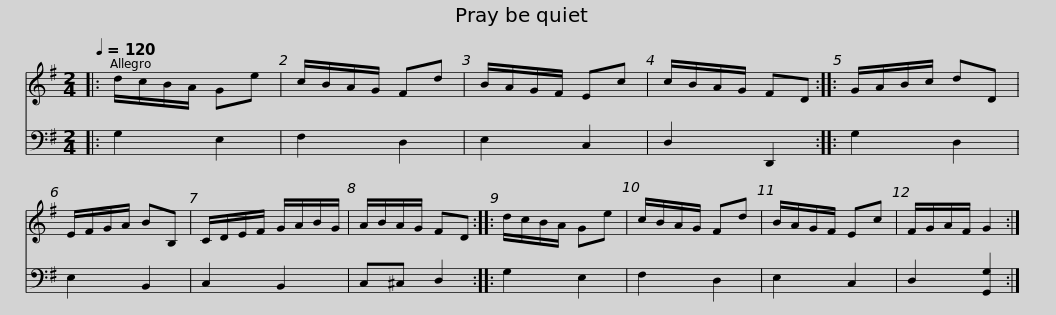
X:1
%%score 1 2
L:1/8
Q:1/4=120
M:2/4
I:linebreak $
K:G
V:1 treble
V:2 bass
V:1
|: d/c/B/A/ Ge | c/B/A/G/ Fd | B/A/G/F/ Ec | c/B/A/G/ FD :: G/A/B/c/ dD | %5
 E/F/G/A/ BB, | C/D/E/F/ G/A/B/G/ |$ A/B/A/G/ FD :: d/c/B/A/ Ge | c/B/A/G/ Fd | %10
 B/A/G/F/ Ec | F/G/A/F/ G2 :| %12
V:2
|: G,2 E,2 | F,2 D,2 | E,2 C,2 | D,2 D,,2 :: G,2 D,2 | %5
 E,2 B,,2 | C,2 B,,2 |$ C,^C, D,2 :: G,2 E,2 | F,2 D,2 | %10
 E,2 C,2 | D,2 [G,,G,]2 :| %12
